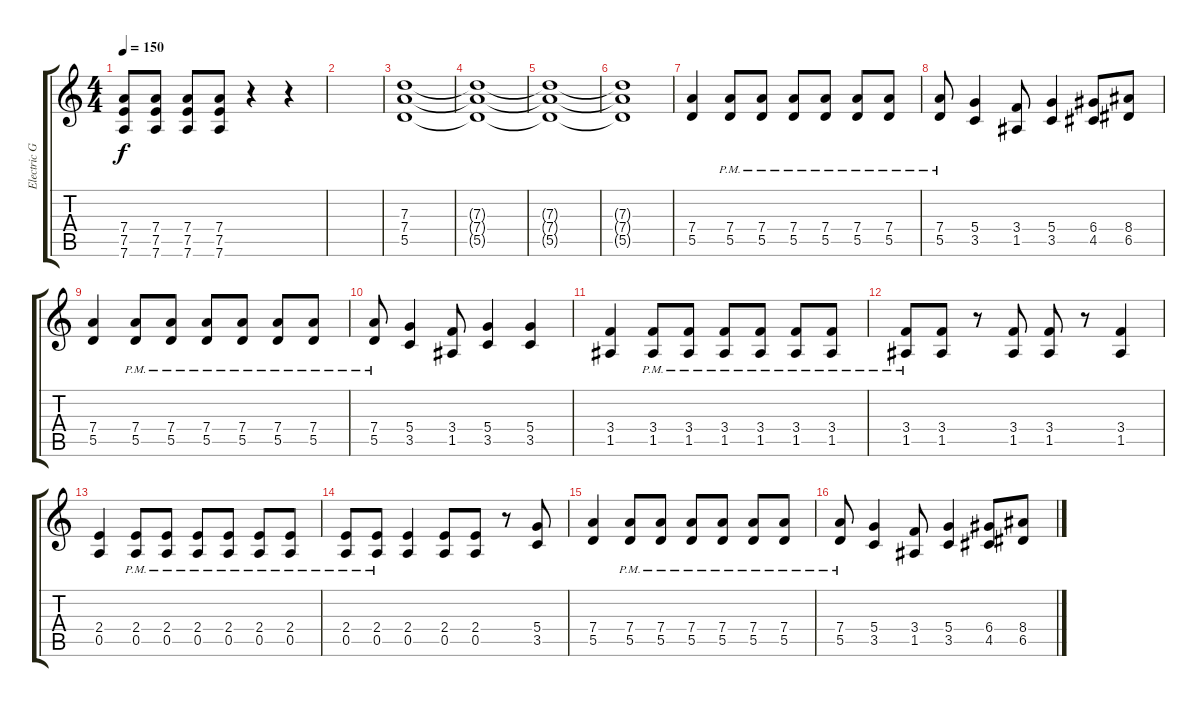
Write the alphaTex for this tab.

\track ("Electric Guitar" "Electric G") {instrument distortionguitar}
\staff {score tabs}
\tuning (E4 B3 G3 D3 A2 D2) {hide}
\ts (4 4)
\tempo 150
\clef g2
\ks c
(7.4 7.5 7.6).8{dy f} (7.4 7.5 7.6).8 (7.4 7.5 7.6).8 (7.4 7.5 7.6).8 r.4 r.4 |
|
(7.3 7.4 5.5).1 |
(7.3{t} 7.4{t} 5.5{t}).1 |
(7.3{t} 7.4{t} 5.5{t}).1 |
(7.3{t} 7.4{t} 5.5{t}).1 |
(7.4 5.5).4 (7.4{pm} 5.5{pm}).8 (7.4{pm} 5.5{pm}).8 (7.4{pm} 5.5{pm}).8 (7.4{pm} 5.5{pm}).8 (7.4{pm} 5.5{pm}).8 (7.4{pm} 5.5{pm}).8 |
(7.4{pm} 5.5{pm}).8 (5.4 3.5).4 (3.4 1.5).8 (5.4 3.5).4 (6.4 4.5).8 (8.4 6.5).8 |
(7.4 5.5).4 (7.4{pm} 5.5{pm}).8 (7.4{pm} 5.5{pm}).8 (7.4{pm} 5.5{pm}).8 (7.4{pm} 5.5{pm}).8 (7.4{pm} 5.5{pm}).8 (7.4{pm} 5.5{pm}).8 |
(7.4{pm} 5.5{pm}).8 (5.4 3.5).4 (3.4 1.5).8 (5.4 3.5).4 (5.4 3.5).4 |
(3.4 1.5).4 (3.4{pm} 1.5{pm}).8 (3.4{pm} 1.5{pm}).8 (3.4{pm} 1.5{pm}).8 (3.4{pm} 1.5{pm}).8 (3.4{pm} 1.5{pm}).8 (3.4{pm} 1.5{pm}).8 |
(3.4{pm} 1.5{pm}).8 (3.4 1.5).8 r.8 (3.4 1.5).8 (3.4 1.5).8 r.8 (3.4 1.5).4 |
(2.4 0.5).4 (2.4{pm} 0.5{pm}).8 (2.4{pm} 0.5{pm}).8 (2.4{pm} 0.5{pm}).8 (2.4{pm} 0.5{pm}).8 (2.4{pm} 0.5{pm}).8 (2.4{pm} 0.5{pm}).8 |
(2.4{pm} 0.5{pm}).8 (2.4{pm} 0.5{pm}).8 (2.4 0.5).4 (2.4 0.5).8 (2.4 0.5).8 r.8 (5.4 3.5).8 |
(7.4 5.5).4 (7.4{pm} 5.5{pm}).8 (7.4{pm} 5.5{pm}).8 (7.4{pm} 5.5{pm}).8 (7.4{pm} 5.5{pm}).8 (7.4{pm} 5.5{pm}).8 (7.4{pm} 5.5{pm}).8 |
(7.4{pm} 5.5{pm}).8 (5.4 3.5).4 (3.4 1.5).8 (5.4 3.5).4 (6.4 4.5).8 (8.4 6.5).8
